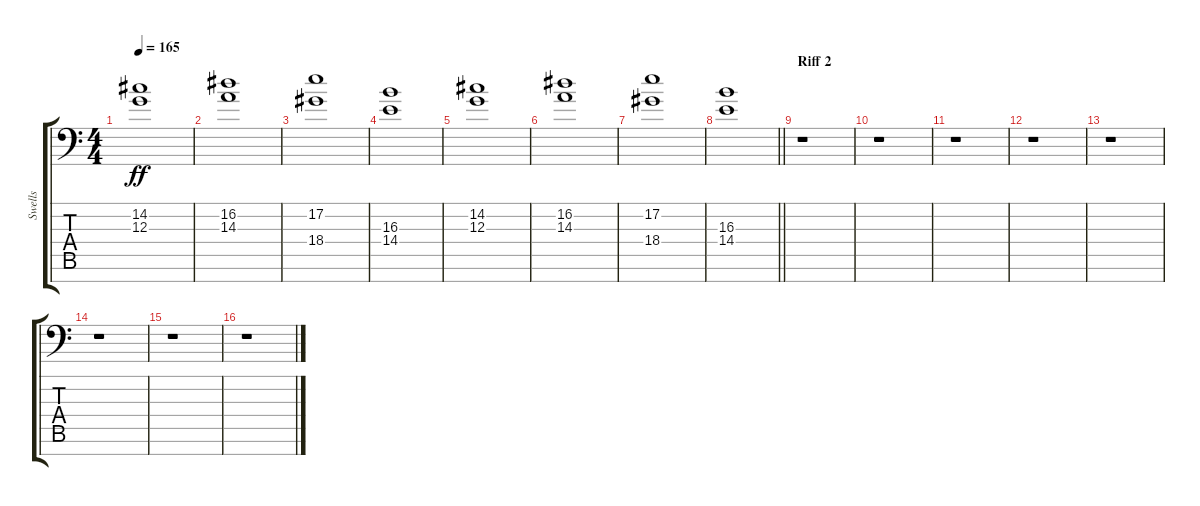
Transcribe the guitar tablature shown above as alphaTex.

\track ("Swells" "Swells") {instrument pad6metallic}
\staff {score tabs}
\tuning (Bb4 B3 G3 D3 A2 E2 C-1) {hide}
\ts (4 4)
\tempo 165
\clef f4
\ks c
(14.2 12.3).1{dy ff} |
(16.2 14.3).1 |
(17.2 18.4).1 |
(16.3 14.4).1 |
(14.2 12.3).1 |
(16.2 14.3).1 |
(17.2 18.4).1 |
\barLineRight lightlight
(16.3 14.4).1 |
\section ("" "Riff 2")
r.1 |
r.1 |
r.1 |
r.1 |
r.1 |
r.1 |
r.1 |
r.1
